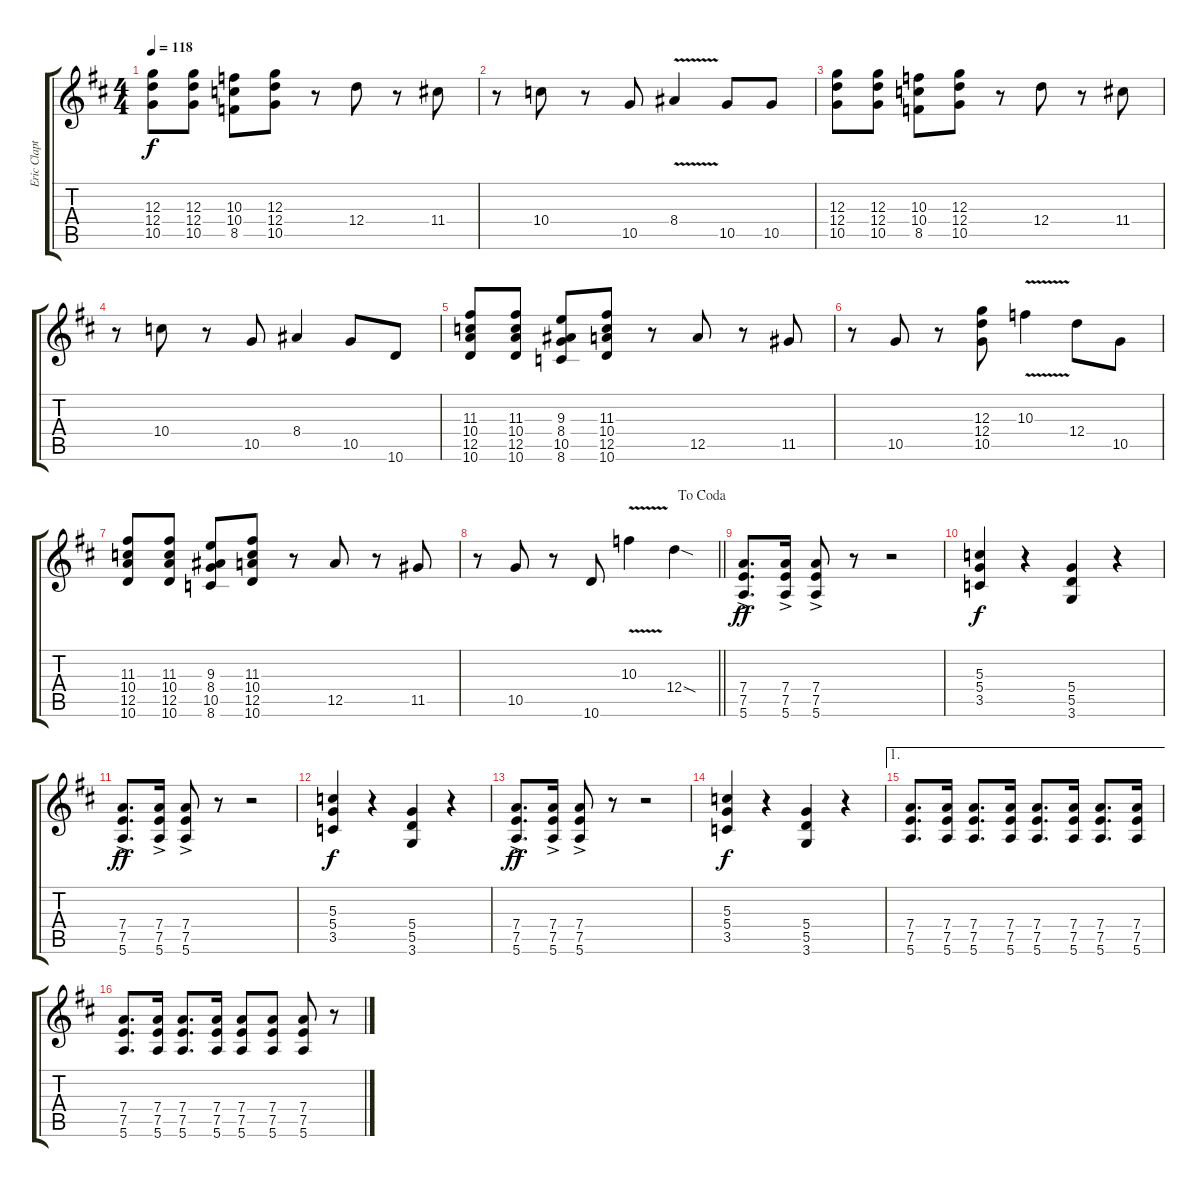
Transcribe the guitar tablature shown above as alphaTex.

\track ("Eric Clapton  (Gtr.)" "Eric Clapt") {instrument overdrivenguitar}
\staff {score tabs}
\tuning (E4 B3 G3 D3 A2 E2) {hide}
\ts (4 4)
\tempo 118
\clef g2
\ks d
(12.3 12.4 10.5).8{dy f} (12.3 12.4 10.5).8 (10.3 10.4 8.5).8 (12.3 12.4 10.5).8 r.8 12.4.8 r.8 11.4.8 |
r.8 10.4.8 r.8 10.5.8 8.4{v}.4 10.5.8 10.5.8 |
(12.3 12.4 10.5).8 (12.3 12.4 10.5).8 (10.3 10.4 8.5).8 (12.3 12.4 10.5).8 r.8 12.4.8 r.8 11.4.8 |
r.8 10.4.8 r.8 10.5.8 8.4.4 10.5.8 10.6.8 |
(11.3 10.4 12.5 10.6).8 (11.3 10.4 12.5 10.6).8 (9.3 8.4 10.5 8.6).8 (11.3 10.4 12.5 10.6).8 r.8 12.5.8 r.8 11.5.8 |
r.8 10.5.8 r.8 (12.3 12.4 10.5).8 10.3{v}.4 12.4.8 10.5.8 |
(11.3 10.4 12.5 10.6).8 (11.3 10.4 12.5 10.6).8 (9.3 8.4 10.5 8.6).8 (11.3 10.4 12.5 10.6).8 r.8 12.5.8 r.8 11.5.8 |
\jump dacoda
\barLineRight lightlight
r.8 10.5.8 r.8 10.6.8 10.3{v}.4 12.4{sod}.4 |
(7.4{ac} 7.5{ac} 5.6{ac}).8{d dy ff} (7.4{ac} 7.5{ac} 5.6{ac}).16 (7.4{ac} 7.5{ac} 5.6{ac}).8 r.8 r.2 |
(5.3 5.4 3.5).4{dy f} r.4 (5.4 5.5 3.6).4 r.4 |
(7.4{ac} 7.5{ac} 5.6{ac}).8{d dy ff} (7.4{ac} 7.5{ac} 5.6{ac}).16 (7.4{ac} 7.5{ac} 5.6{ac}).8 r.8 r.2 |
(5.3 5.4 3.5).4{dy f} r.4 (5.4 5.5 3.6).4 r.4 |
(7.4{ac} 7.5{ac} 5.6{ac}).8{d dy ff} (7.4{ac} 7.5{ac} 5.6{ac}).16 (7.4{ac} 7.5{ac} 5.6{ac}).8 r.8 r.2 |
(5.3 5.4 3.5).4{dy f} r.4 (5.4 5.5 3.6).4 r.4 |
\ae 1
(7.4 7.5 5.6).8{d} (7.4 7.5 5.6).16 (7.4 7.5 5.6).8{d} (7.4 7.5 5.6).16 (7.4 7.5 5.6).8{d} (7.4 7.5 5.6).16 (7.4 7.5 5.6).8{d} (7.4 7.5 5.6).16 |
(7.4 7.5 5.6).8{d} (7.4 7.5 5.6).16 (7.4 7.5 5.6).8{d} (7.4 7.5 5.6).16 (7.4 7.5 5.6).8 (7.4 7.5 5.6).8 (7.4 7.5 5.6).8 r.8
